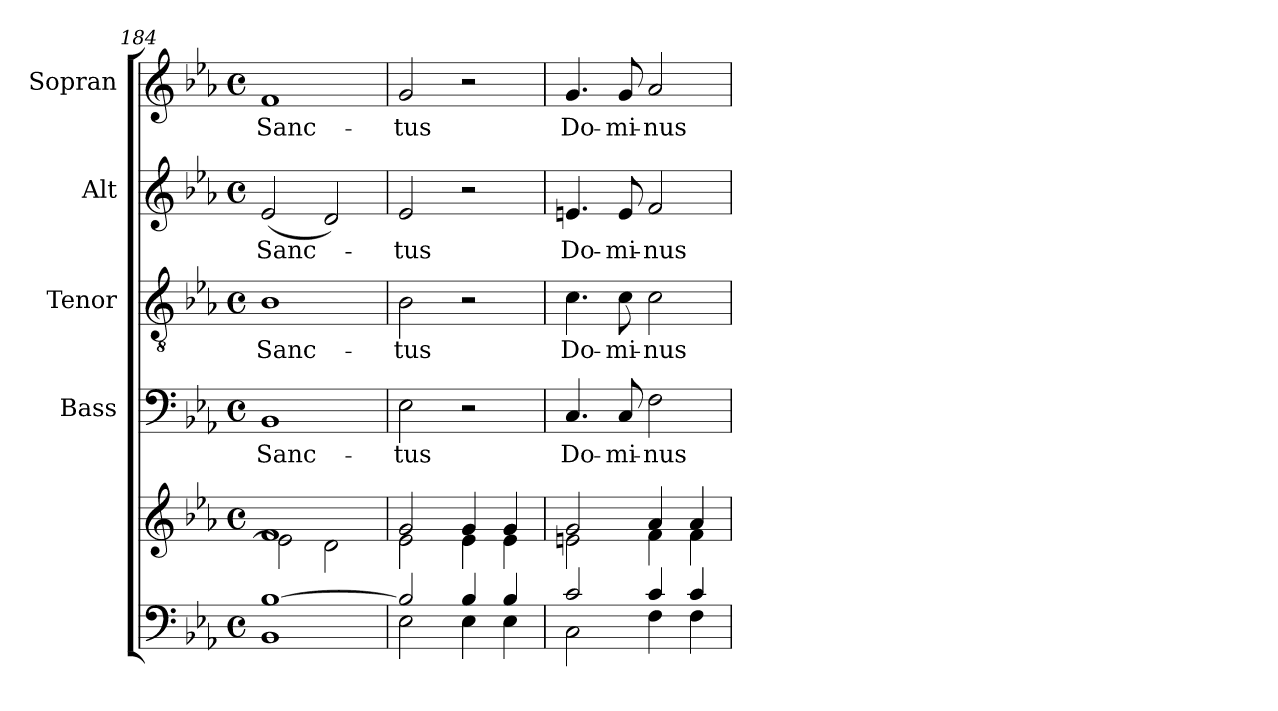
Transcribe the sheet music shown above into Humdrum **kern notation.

**kern	**kern	**kern	**text	**kern	**text	**kern	**text	**kern	**text
*part5	*part5	*part4	*part4	*part3	*part3	*part2	*part2	*part1	*part1
*staff6	*staff5	*staff4	*staff4	*staff3	*staff3	*staff2	*staff2	*staff1	*staff1
*	*	*I"Bass	*	*I"Tenor	*	*I"Alt	*	*I"Sopran	*
*	*	*I'B.	*	*I'T.	*	*I'A.	*	*I'S.	*
*clefF4	*clefG2	*clefF4	*	*clefGv2	*	*clefG2	*	*clefG2	*
*k[b-e-a-]	*k[b-e-a-]	*k[b-e-a-]	*	*k[b-e-a-]	*	*k[b-e-a-]	*	*k[b-e-a-]	*
*E-:	*E-:	*E-:	*	*E-:	*	*E-:	*	*E-:	*
*M4/4	*M4/4	*M4/4	*	*M4/4	*	*M4/4	*	*M4/4	*
*met(c)	*met(c)	*met(c)	*	*met(c)	*	*met(c)	*	*met(c)	*
=184	=184	=184	=184	=184	=184	=184	=184	=184	=184
*^	*^	*	*	*	*	*	*	*	*
!	!	!	!	!	!LO:LY:b	!	!LO:LY:b	!	!LO:LY:b	!	!LO:LY:b
[>1B-	1BB-	1f	2e-\]	1BB-	Sanc-	1B-	Sanc-	(<2e-/	Sanc-	1f	Sanc-
.	.	.	2d\	.	.	.	.	2d/)	.	.	.
=185	=185	=185	=185	=185	=185	=185	=185	=185	=185	=185	=185
!	!	!	!	!	!LO:LY:b	!	!LO:LY:b	!	!LO:LY:b	!	!LO:LY:b
2B-/]	2E-\	2g/	2e-\	2E-\	-tus	2B-\	-tus	2e-/	-tus	2g/	-tus
4B-/	4E-\	4g/	4e-\	2r	.	2r	.	2r	.	2r	.
4B-/	4E-\	4g/	4e-\	.	.	.	.	.	.	.	.
=186	=186	=186	=186	=186	=186	=186	=186	=186	=186	=186	=186
!	!	!	!	!	!LO:LY:b	!	!LO:LY:b	!	!LO:LY:b	!	!LO:LY:b
2c/	2C\	2g/	2en\	4.C/	Do-	4.c\	Do-	4.en/	Do-	4.g/	Do-
!	!	!	!	!	!LO:LY:b	!	!LO:LY:b	!	!LO:LY:b	!	!LO:LY:b
.	.	.	.	8C/	-mi-	8c\	-mi-	8e/	-mi-	8g/	-mi-
!	!	!	!	!	!LO:LY:b	!	!LO:LY:b	!	!LO:LY:b	!	!LO:LY:b
4c/	4F\	4a-/	4f\	2F\	-nus	2c\	-nus	2f/	-nus	2a-/	-nus
4c/	4F\	4a-/	4f\	.	.	.	.	.	.	.	.
*v	*v	*	*	*	*	*	*	*	*	*	*
*	*v	*v	*	*	*	*	*	*	*	*
=	=	=	=	=	=	=	=	=	=
*-	*-	*-	*-	*-	*-	*-	*-	*-	*-
